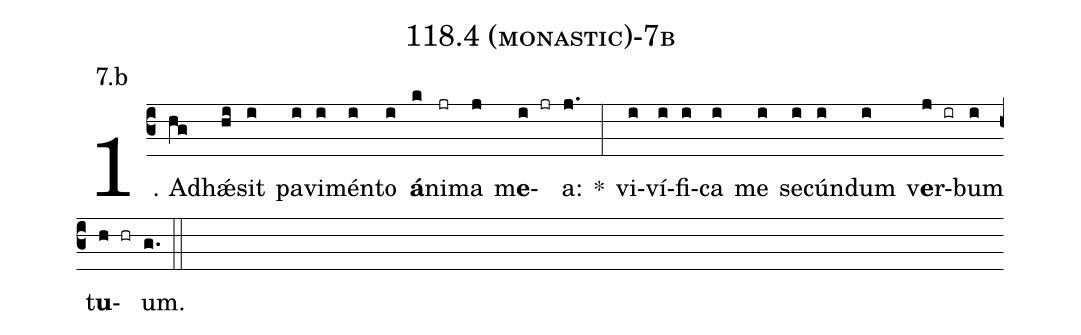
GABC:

name: 118.4 (monastic)-7b;
annotation: 7.b;
%%
(c3)1. Ad(hg)hǽ(hi)sit(i) pa(i)vi(i)mén(i)to(i) <b>á</b>(k)ni(jr)ma(j) m<b>e</b>(i jr)a:(j.) *(:) vi(i)ví(i)fi(i)ca(i) me(i) se(i)cún(i)dum(i) v<b>e</b>r(j ir)bum(i) t<b>u</b>(h hr)um.(g.) (::)
